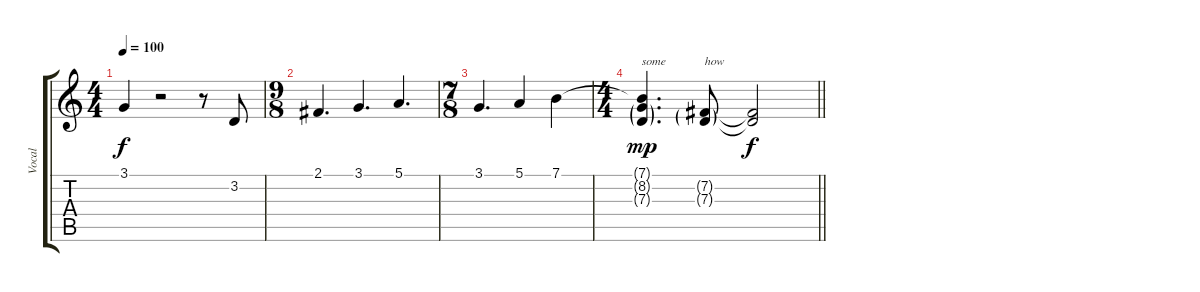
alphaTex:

\track ("Vocal" "Vocal") {instrument acousticgrandpiano}
\staff {score tabs}
\tuning (E4 B3 G3 D3 A2 E2) {hide}
\ts (4 4)
\tempo 100
\clef g2
\ks c
3.1{t}.4{dy f} r.2 r.8 3.2.8 |
\ts (9 8)
2.1.4{d} 3.1.4{d} 5.1.4{d} |
\ts (7 8)
3.1.4{d} 5.1.4 7.1.4 |
\ts (4 4)
\barLineRight lightlight
(7.1{t} 8.2{g} 7.3{g}).4{d txt "some" dy mp} (7.2{g} 7.3{g}).8{txt "how"} (7.2{t} 7.3{t}).2{dy f}
